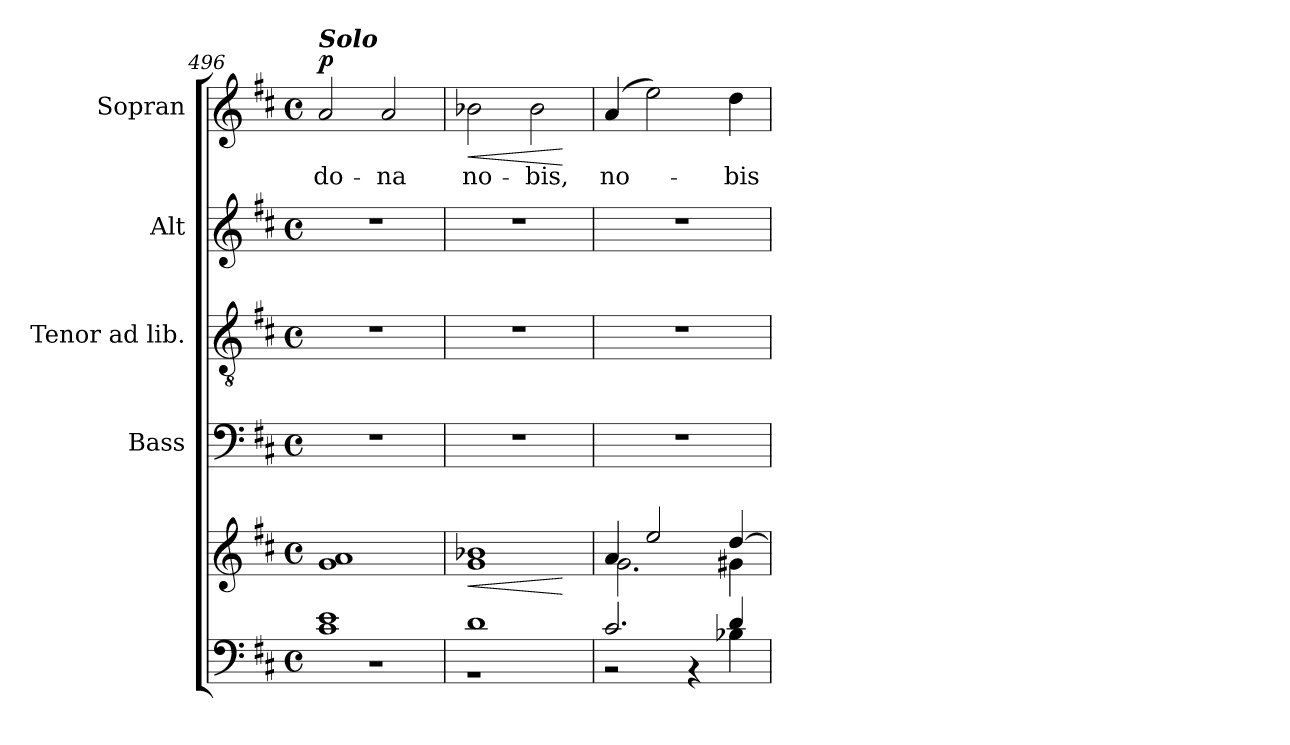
**kern	**kern	**dynam	**kern	**kern	**kern	**kern	**text	**dynam
*part5	*part5	*part5	*part4	*part3	*part2	*part1	*part1	*part1
*staff6	*staff5	*staff5/6	*staff4	*staff3	*staff2	*staff1	*staff1	*staff1
*	*	*	*I"Bass	*I"Tenor ad lib.	*I"Alt	*I"Sopran	*	*
*	*	*	*I'B.	*I'T.	*I'A.	*I'S.	*	*
*clefF4	*clefG2	*	*clefF4	*clefGv2	*clefG2	*clefG2	*	*
*k[f#c#]	*k[f#c#]	*	*k[f#c#]	*k[f#c#]	*k[f#c#]	*k[f#c#]	*	*
*D:	*D:	*	*D:	*D:	*D:	*D:	*	*
*M4/4	*M4/4	*	*M4/4	*M4/4	*M4/4	*M4/4	*	*
*met(c)	*met(c)	*	*met(c)	*met(c)	*met(c)	*met(c)	*	*
=496	=496	=496	=496	=496	=496	=496	=496	=496
*^	*	*	*	*	*	*	*	*
!	!	!	!	!	!	!	!LO:TX:a:Bi:t=Solo	!	!
!	!	!	!	!	!	!	!	!LO:LY:b	!LO:DY:a
1c# 1e	1r	1g 1a	.	1r	1r	1r	2a/	do-	p
!	!	!	!	!	!	!	!	!LO:LY:b	!
.	.	.	.	.	.	.	2a/	-na	.
!!LO:PB:g=z
=497	=497	=497	=497	=497	=497	=497	=497	=497	=497
!	!	!	!LO:HP:b	!	!	!	!	!LO:LY:b	!LO:HP:b
1d	1r	1g 1b-X	<	1r	1r	1r	2b-X\	no-	<
!	!	!	!	!	!	!	!	!LO:LY:b	!
.	.	.	.	.	.	.	2b-\	-bis,	.
*v	*v	*	*	*	*	*	*	*	*
.	.	[	.	.	.	.	.	[
=498	=498	=498	=498	=498	=498	=498	=498	=498
*^	*^	*	*	*	*	*	*	*
!	!	!	!	!	!	!	!	!	!LO:LY:b	!
2.c#/	2r	4a/	2.g\	.	1r	1r	1r	(4a/	no-	.
.	.	2ee/	.	.	.	.	.	2ee\)	.	.
.	4r	.	.	.	.	.	.	.	.	.
!	!	!	!	!	!	!	!	!	!LO:LY:b	!
4d/	4B-X\	[>4dd/	4g#X\	.	.	.	.	4dd\	-bis	.
*v	*v	*	*	*	*	*	*	*	*	*
*	*v	*v	*	*	*	*	*	*	*
=	=	=	=	=	=	=	=	=
*-	*-	*-	*-	*-	*-	*-	*-	*-
